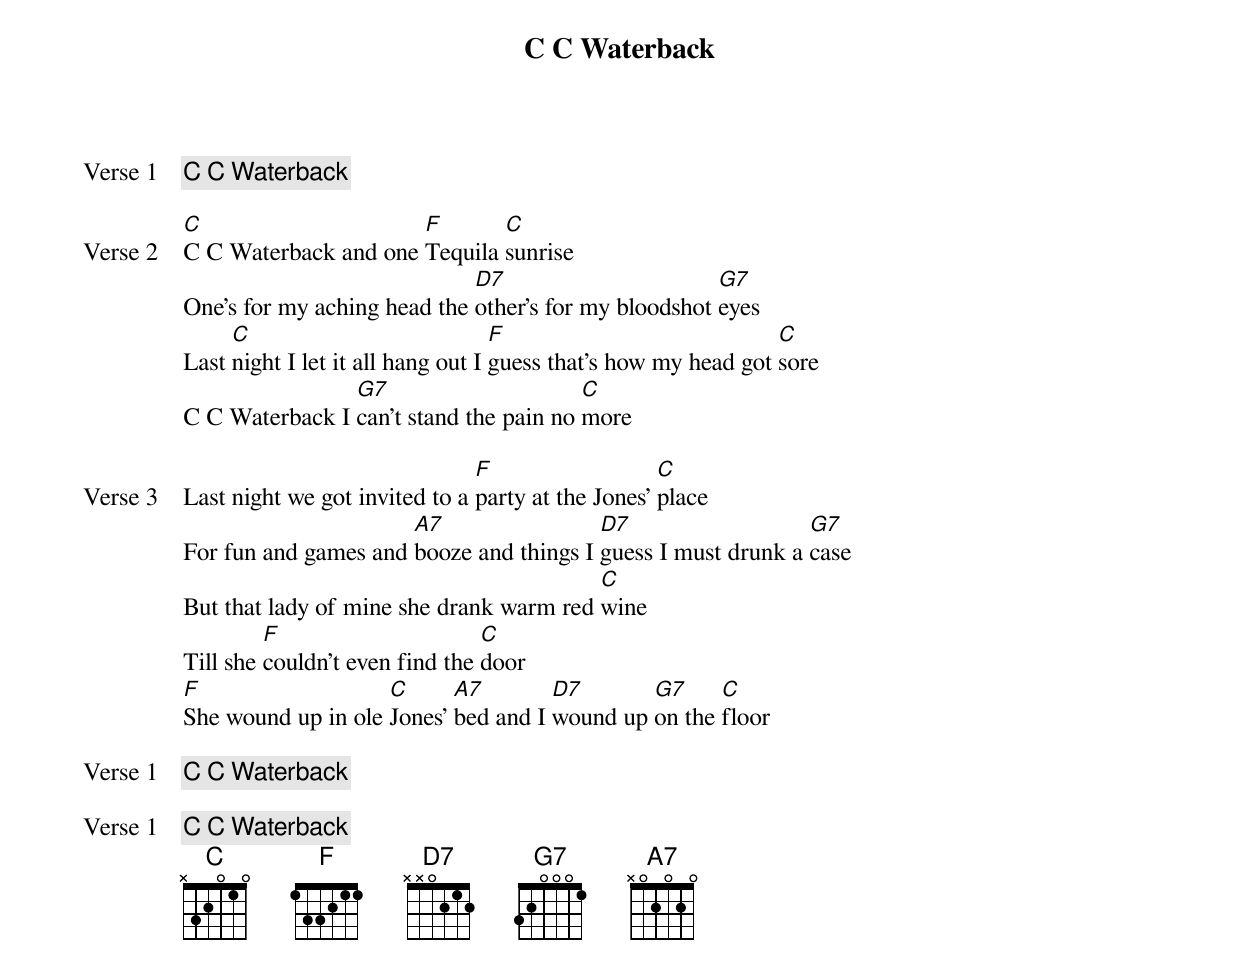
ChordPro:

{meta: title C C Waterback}
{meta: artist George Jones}
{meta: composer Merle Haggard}

{start_of_verse: Verse 1}
{comment: C C Waterback}
{end_of_verse}

{start_of_verse: Verse 2}
[C]C C Waterback and one [F]Tequila [C]sunrise
One's for my aching head the [D7]other's for my bloodshot [G7]eyes
Last [C]night I let it all hang out I [F]guess that's how my head got [C]sore
C C Waterback I [G7]can't stand the pain no [C]more
{end_of_verse}

{start_of_verse: Verse 3}
Last night we got invited to a [F]party at the Jones' [C]place
For fun and games and [A7]booze and things I [D7]guess I must drunk a [G7]case
But that lady of mine she drank warm red [C]wine
Till she [F]couldn't even find the [C]door
[F]She wound up in ole [C]Jones' [A7]bed and I [D7]wound up [G7]on the [C]floor
{end_of_verse}

{start_of_verse: Verse 1}
{comment: C C Waterback}
{end_of_verse}

{start_of_verse: Verse 1}
{comment: C C Waterback}
{end_of_verse}
